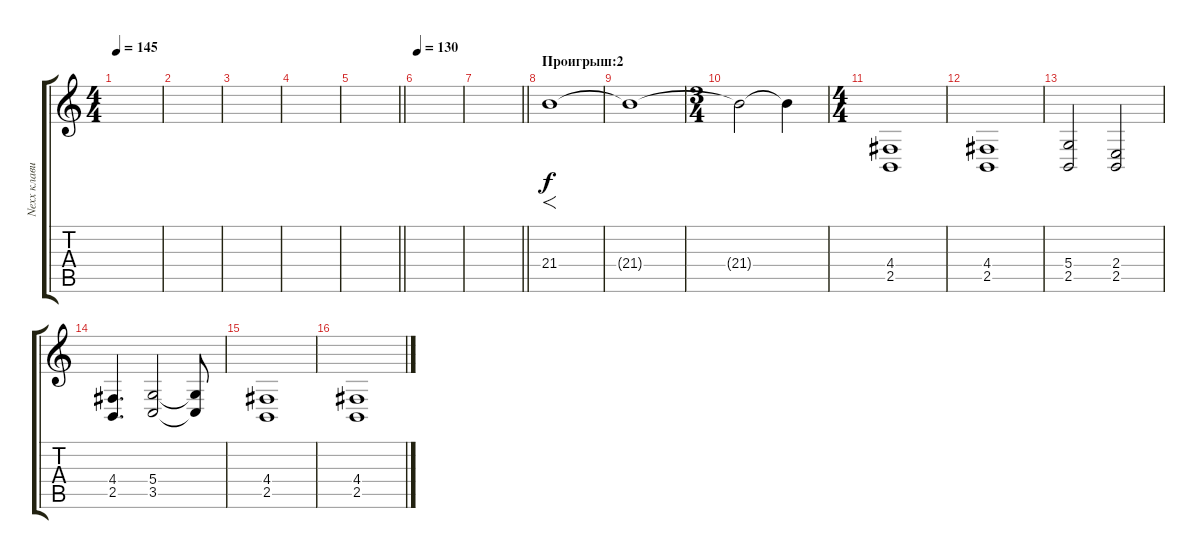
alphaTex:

\track ("Nexx клавишные" "Nexx клави") {instrument stringensemble2}
\staff {score tabs}
\tuning (E4 B3 G3 D3 A2 E2) {hide}
\ts (4 4)
\tempo 145
\clef g2
\ks c
|
|
|
|
\barLineRight lightlight
|
\tempo 130
|
\barLineRight lightlight
|
\section ("" "Проигрыш:2")
21.4.1{f} |
21.4{t}.1 |
\ts (3 4)
21.4{t}.2 21.4{t}.4 |
\ts (4 4)
(4.4 2.5).1 |
(4.4 2.5).1 |
(5.4 2.5).2 (2.4 2.5).2 |
(4.4 2.5).4{d} (5.4 3.5).2 (5.4{t} 3.5{t}).8 |
(4.4 2.5).1 |
(4.4 2.5).1
